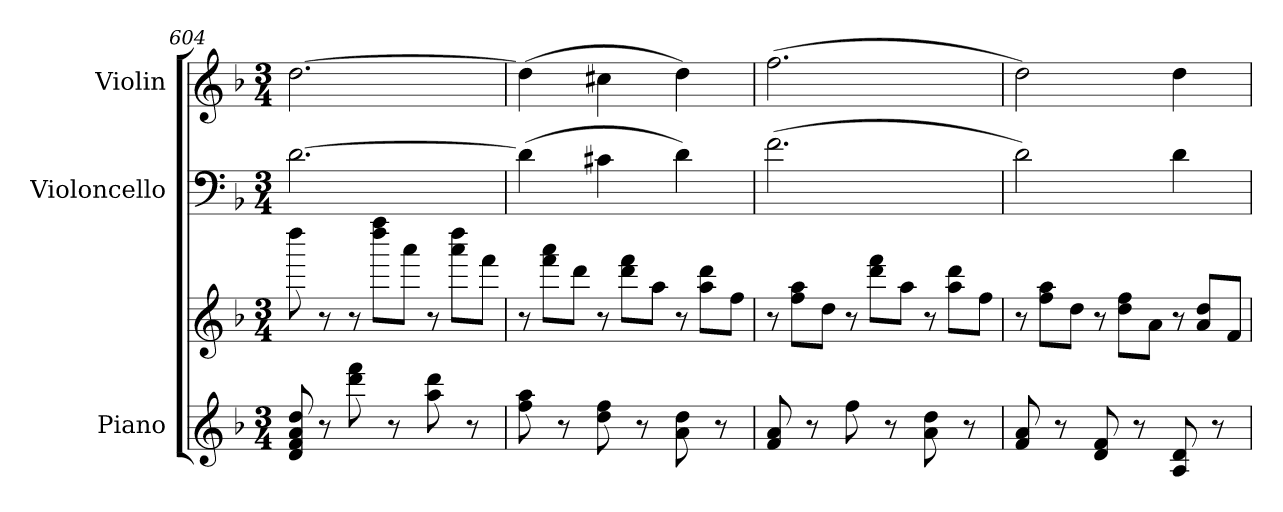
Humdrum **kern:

**kern	**kern	**kern	**kern
*part3	*part3	*part2	*part1
*staff4	*staff3	*staff2	*staff1
*I"Piano	*	*I"Violoncello	*I"Violin
*I'Pno	*	*I'Vc	*I'Vln
*clefG2	*clefG2	*clefF4	*clefG2
*k[b-]	*k[b-]	*k[b-]	*k[b-]
*M3/4	*M3/4	*M3/4	*M3/4
=604	=604	=604	=604
8d/ 8f/ 8a/ 8dd/	8dddd\	[2.d\	[2.dd\
8r	8r	.	.
*	*Xtuplet	*	*
8ddd\ 8fff\	12r	.	.
.	12dddd\ 12ffff\L	.	.
8r	.	.	.
.	12aaa\J	.	.
8aa\ 8ddd\	12r	.	.
.	12aaa\ 12dddd\L	.	.
8r	.	.	.
.	12fff\J	.	.
=605	=605	=605	=605
8ff\ 8aa\	12r	(>4d\]	(>4dd\]
.	12fff\ 12aaa\L	.	.
8r	.	.	.
.	12ddd\J	.	.
8dd\ 8ff\	12r	4c#X\	4cc#X\
.	12ddd\ 12fff\L	.	.
8r	.	.	.
.	12aa\J	.	.
8a\ 8dd\	12r	4d\)	4dd\)
.	12aa\ 12ddd\L	.	.
8r	.	.	.
.	12ff\J	.	.
=606	=606	=606	=606
8f/ 8a/	12r	(>2.f\	(>2.ff\
.	12ff\ 12aa\L	.	.
8r	.	.	.
.	12dd\J	.	.
8ff\	12r	.	.
.	12ddd\ 12fff\L	.	.
8r	.	.	.
.	12aa\J	.	.
8a\ 8dd\	12r	.	.
.	12aa\ 12ddd\L	.	.
8r	.	.	.
.	12ff\J	.	.
!!LO:LB:g=z
=607	=607	=607	=607
8f/ 8a/	12r	2d\)	2dd\)
.	12ff\ 12aa\L	.	.
8r	.	.	.
.	12dd\J	.	.
8d/ 8f/	12r	.	.
.	12dd\ 12ff\L	.	.
8r	.	.	.
.	12a\J	.	.
8A/ 8d/	12r	4d\	4dd\
.	12a/ 12dd/L	.	.
8r	.	.	.
.	12f/J	.	.
=	=	=	=
*-	*-	*-	*-
